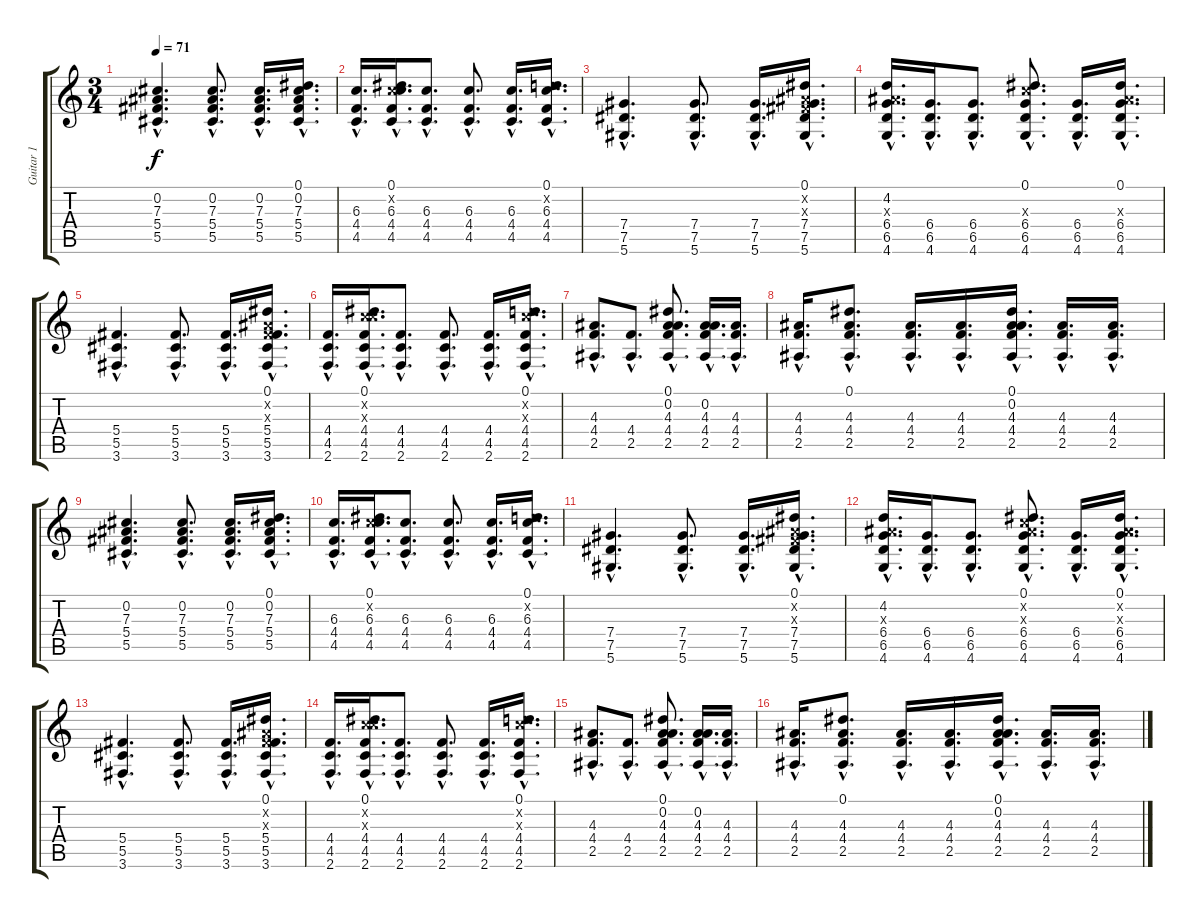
\track ("Guitar 1" "Guitar 1") {instrument acousticguitarsteel}
\staff {score tabs}
\tuning (Eb4 Bb3 Gb3 Db3 Ab2 Eb2) {hide}
\ts (3 4)
\tempo 71
\clef g2
\ks c
(0.2{hac} 7.3{hac} 5.4{hac} 5.5{hac}).4{d dy f} (0.2{hac} 7.3{hac} 5.4{hac} 5.5{hac}).8{d} (0.2{hac} 7.3{hac} 5.4{hac} 5.5{hac}).16{d} (0.1{hac} 0.2{hac} 7.3{hac} 5.4{hac} 5.5{hac}).16{d} |
(6.3{hac} 4.4{hac} 4.5{hac}).16{d} (0.1{hac} 2.2{hac x} 6.3{hac} 4.4{hac} 4.5{hac}).16{d} (6.3{hac} 4.4{hac} 4.5{hac}).8{d} (6.3{hac} 4.4{hac} 4.5{hac}).8{d} (6.3{hac} 4.4{hac} 4.5{hac}).16{d} (0.1{hac} 4.2{hac x} 6.3{hac} 4.4{hac} 4.5{hac}).16{d} |
(7.4{hac} 7.5{hac} 5.6{hac}).4{d} (7.4{hac} 7.5{hac} 5.6{hac}).8{d} (7.4{hac} 7.5{hac} 5.6{hac}).16{d} (0.1{hac} 0.2{hac x} 0.3{hac x} 7.4{hac} 7.5{hac} 5.6{hac}).16{d} |
(4.2{hac} 4.3{hac x} 6.4{hac} 6.5{hac} 4.6{hac}).16{d} (6.4{hac} 6.5{hac} 4.6{hac}).16{d} (6.4{hac} 6.5{hac} 4.6{hac}).8{d} (0.1{hac} 6.3{hac x} 6.4{hac} 6.5{hac} 4.6{hac}).8{d} (6.4{hac} 6.5{hac} 4.6{hac}).16{d} (0.1{hac} 4.3{hac x} 6.4{hac} 6.5{hac} 4.6{hac}).16{d} |
(5.4{hac} 5.5{hac} 3.6{hac}).4{d} (5.4{hac} 5.5{hac} 3.6{hac}).8{d} (5.4{hac} 5.5{hac} 3.6{hac}).16{d} (0.1{hac} 0.2{hac x} 0.3{hac x} 5.4{hac} 5.5{hac} 3.6{hac}).16{d} |
(4.4{hac} 4.5{hac} 2.6{hac}).16{d} (0.1{hac} 2.2{hac x} 6.3{hac x} 4.4{hac} 4.5{hac} 2.6{hac}).16{d} (4.4{hac} 4.5{hac} 2.6{hac}).8{d} (4.4{hac} 4.5{hac} 2.6{hac}).8{d} (4.4{hac} 4.5{hac} 2.6{hac}).16{d} (0.1{hac} 4.2{hac x} 6.3{hac x} 4.4{hac} 4.5{hac} 2.6{hac}).16{d} |
(4.3{hac} 4.4{hac} 2.5{hac}).8{d} (4.4{hac} 2.5{hac}).8{d} (0.1{hac} 0.2{hac} 4.3{hac} 4.4{hac} 2.5{hac}).8{d} (0.2{hac} 4.3{hac} 4.4{hac} 2.5{hac}).16{d} (4.3{hac} 4.4{hac} 2.5{hac}).16{d} |
(4.3{hac} 4.4{hac} 2.5{hac}).16{d} (0.1{hac} 4.3{hac} 4.4{hac} 2.5{hac}).8{d} (4.3{hac} 4.4{hac} 2.5{hac}).16{d} (4.3{hac} 4.4{hac} 2.5{hac}).16{d} (0.1{hac} 0.2{hac} 4.3{hac} 4.4{hac} 2.5{hac}).16{d} (4.3{hac} 4.4{hac} 2.5{hac}).16{d} (4.3{hac} 4.4{hac} 2.5{hac}).16{d} |
(0.2{hac} 7.3{hac} 5.4{hac} 5.5{hac}).4{d} (0.2{hac} 7.3{hac} 5.4{hac} 5.5{hac}).8{d} (0.2{hac} 7.3{hac} 5.4{hac} 5.5{hac}).16{d} (0.1{hac} 0.2{hac} 7.3{hac} 5.4{hac} 5.5{hac}).16{d} |
(6.3{hac} 4.4{hac} 4.5{hac}).16{d} (0.1{hac} 2.2{hac x} 6.3{hac} 4.4{hac} 4.5{hac}).16{d} (6.3{hac} 4.4{hac} 4.5{hac}).8{d} (6.3{hac} 4.4{hac} 4.5{hac}).8{d} (6.3{hac} 4.4{hac} 4.5{hac}).16{d} (0.1{hac} 4.2{hac x} 6.3{hac} 4.4{hac} 4.5{hac}).16{d} |
(7.4{hac} 7.5{hac} 5.6{hac}).4{d} (7.4{hac} 7.5{hac} 5.6{hac}).8{d} (7.4{hac} 7.5{hac} 5.6{hac}).16{d} (0.1{hac} 0.2{hac x} 0.3{hac x} 7.4{hac} 7.5{hac} 5.6{hac}).16{d} |
(4.2{hac} 4.3{hac x} 6.4{hac} 6.5{hac} 4.6{hac}).16{d} (6.4{hac} 6.5{hac} 4.6{hac}).16{d} (6.4{hac} 6.5{hac} 4.6{hac}).8{d} (0.1{hac} 0.2{hac x} 6.3{hac x} 6.4{hac} 6.5{hac} 4.6{hac}).8{d} (6.4{hac} 6.5{hac} 4.6{hac}).16{d} (0.1{hac} 0.2{hac x} 4.3{hac x} 6.4{hac} 6.5{hac} 4.6{hac}).16{d} |
(5.4{hac} 5.5{hac} 3.6{hac}).4{d} (5.4{hac} 5.5{hac} 3.6{hac}).8{d} (5.4{hac} 5.5{hac} 3.6{hac}).16{d} (0.1{hac} 0.2{hac x} 0.3{hac x} 5.4{hac} 5.5{hac} 3.6{hac}).16{d} |
(4.4{hac} 4.5{hac} 2.6{hac}).16{d} (0.1{hac} 2.2{hac x} 6.3{hac x} 4.4{hac} 4.5{hac} 2.6{hac}).16{d} (4.4{hac} 4.5{hac} 2.6{hac}).8{d} (4.4{hac} 4.5{hac} 2.6{hac}).8{d} (4.4{hac} 4.5{hac} 2.6{hac}).16{d} (0.1{hac} 4.2{hac x} 6.3{hac x} 4.4{hac} 4.5{hac} 2.6{hac}).16{d} |
(4.3{hac} 4.4{hac} 2.5{hac}).8{d} (4.4{hac} 2.5{hac}).8{d} (0.1{hac} 0.2{hac} 4.3{hac} 4.4{hac} 2.5{hac}).8{d} (0.2{hac} 4.3{hac} 4.4{hac} 2.5{hac}).16{d} (4.3{hac} 4.4{hac} 2.5{hac}).16{d} |
(4.3{hac} 4.4{hac} 2.5{hac}).16{d} (0.1{hac} 4.3{hac} 4.4{hac} 2.5{hac}).8{d} (4.3{hac} 4.4{hac} 2.5{hac}).16{d} (4.3{hac} 4.4{hac} 2.5{hac}).16{d} (0.1{hac} 0.2{hac} 4.3{hac} 4.4{hac} 2.5{hac}).16{d} (4.3{hac} 4.4{hac} 2.5{hac}).16{d} (4.3{hac} 4.4{hac} 2.5{hac}).16{d}
